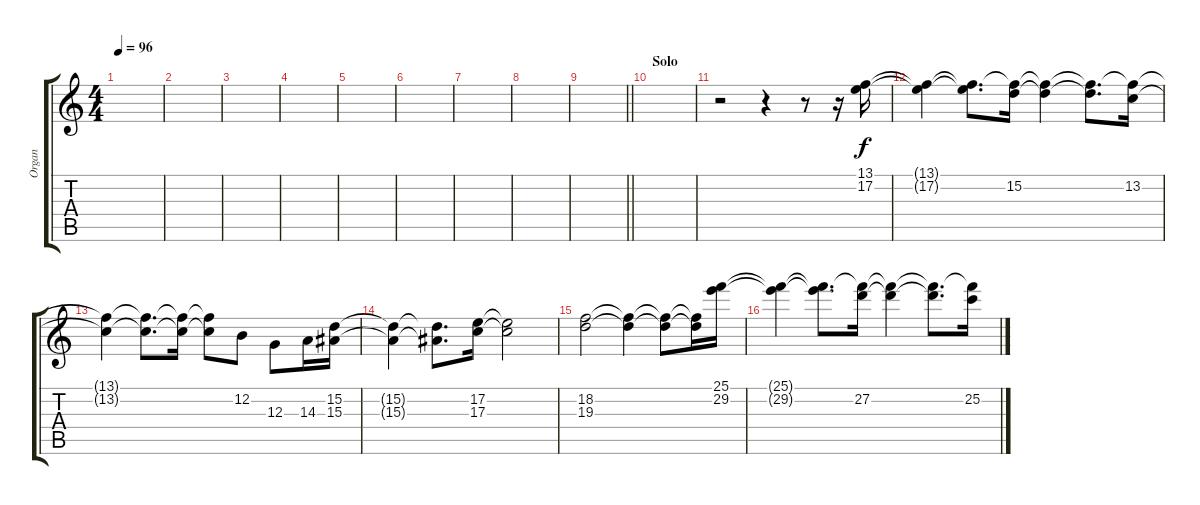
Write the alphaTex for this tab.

\track ("Organ" "Organ") {instrument rockorgan}
\staff {score tabs}
\tuning (E4 B3 G3 D3 A2 E2) {hide}
\ts (4 4)
\tempo 96
\clef g2
\ks c
|
|
|
|
|
|
|
|
\barLineRight lightlight
|
\section ("" "Solo")
|
r.2{volume 10 instrument rockorgan} r.4 r.8 r.16 (13.1 17.2).16 |
(13.1{t} 17.2{t}).4 (13.1{t} 17.2{t}).8{d} (13.1{t} 15.2).16 (13.1{t} 15.2{t}).4 (13.1{t} 15.2{t}).8{d} (13.1{t} 13.2).16 |
(13.1{t} 13.2{t}).4 (13.1{t} 13.2{t}).8{d} (13.1{t} 13.2{t}).16 (13.1{t} 13.2{t}).8 12.2.8 12.3.8 14.3.16 (15.2 15.3).16 |
(15.2{t} 15.3{t}).4 (15.2{t} 15.3{t}).8{d} (17.2 17.3).16 (17.2{t} 17.3{t}).2 |
(18.2 19.3).2 (18.2{t} 19.3{t}).4 (18.2{t} 19.3{t}).8 (18.2{t} 19.3{t}).16 (25.1 29.2).16 |
(25.1{t} 29.2{t}).4 (25.1{t} 29.2{t}).8{d} (25.1{t} 27.2).16 (25.1{t} 27.2{t}).4 (25.1{t} 27.2{t}).8{d} (25.1{t} 25.2).16
